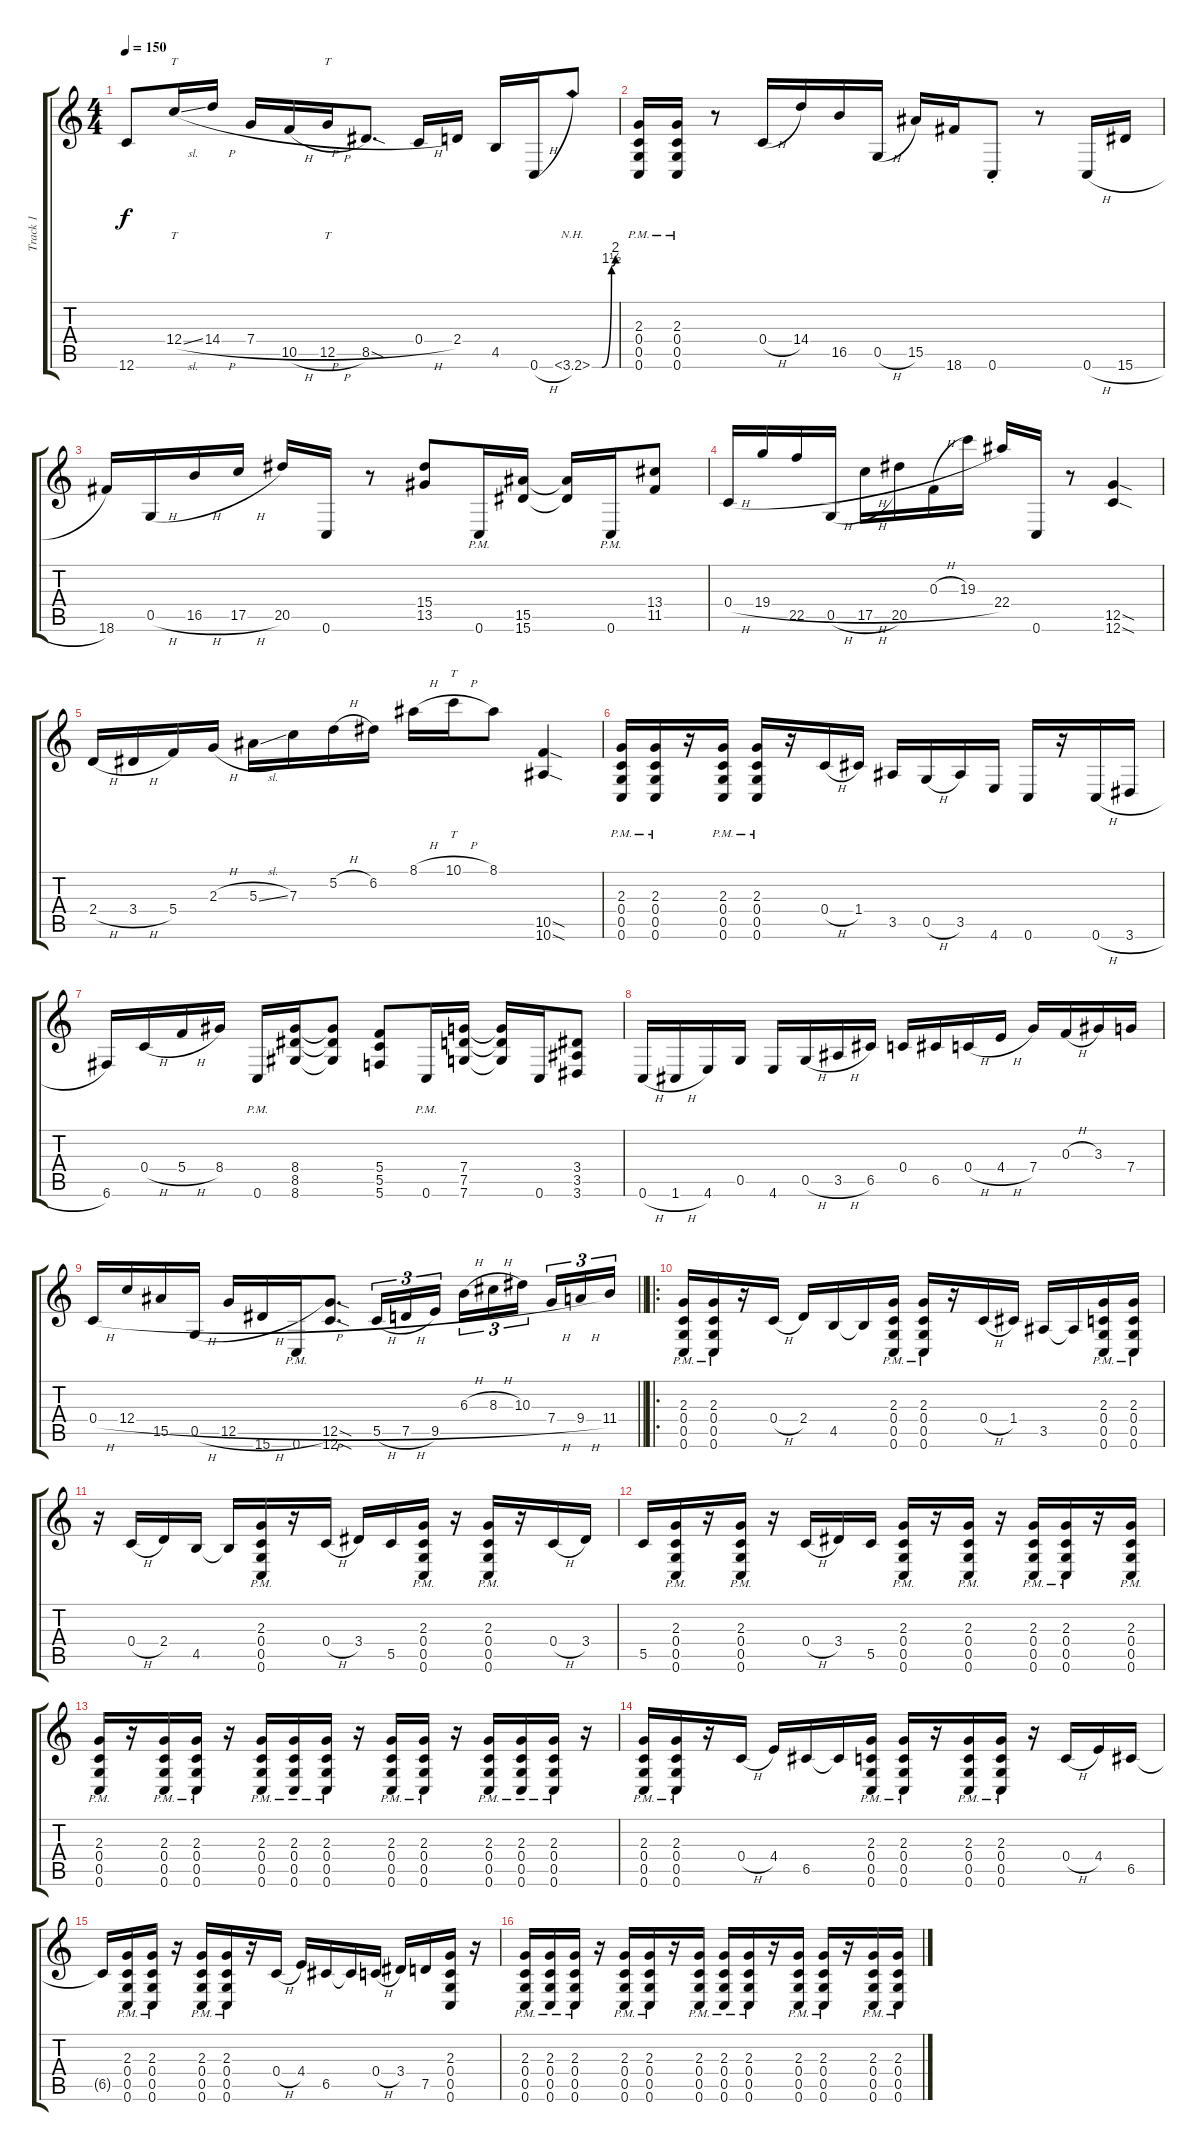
\track ("Track 1" "Track 1") {instrument overdrivenguitar}
\staff {score tabs}
\tuning (D4 A3 F3 C3 G2 C2) {hide}
\ts (4 4)
\tempo 150
\clef g2
\ks c
12.6{t}.8{dy f} 12.4{sl}.16{tt} 14.4{h}.16 7.4{h}.16 10.5{h}.16 12.5{h}.16{tt} 8.5{sod}.8{d} 0.4{h}.16 2.4.16 4.5.16 0.6{h}.16 3.6{be (custom 0 0 25 0 50 6 60 8) nh}.8 |
(2.3{pm} 0.4{pm} 0.5{pm} 0.6{pm}).16 (2.3{pm} 0.4{pm} 0.5{pm} 0.6{pm}).16 r.8 0.4{h}.16 14.4.16 16.5.16 0.5{h}.16 15.5.16 18.6.16 0.6{st}.8 r.8 0.6{h}.16 15.6{h}.16 |
18.6.16 0.5{h}.16 16.5{h}.16 17.5{h}.16 20.5.16 0.6.16 r.8 (15.4 13.5).8 0.6{pm}.16 (15.5 15.6).16 (15.5{t} 15.6{t}).16 0.6{pm}.16 (13.4 11.5).8 |
0.4{h}.16 19.4{h}.16 22.5.16 0.5{h}.16 17.5{h}.16 20.5.16 0.3{h}.16 19.3.16 22.4.16 0.6.16 r.8 (12.5{sod} 12.6{sod}).4 |
2.4{h}.16 3.4{h}.16 5.4.16 2.3{h}.16 5.3{sl}.16 7.3.16 5.2{h}.16 6.2.16 8.1{h}.16 10.1{h}.16{tt} 8.1.8 (10.5{sod} 10.6{sod}).4 |
(2.3{pm} 0.4{pm} 0.5{pm} 0.6{pm}).16 (2.3{pm} 0.4{pm} 0.5{pm} 0.6{pm}).16 r.16 (2.3{pm} 0.4{pm} 0.5{pm} 0.6{pm}).16 (2.3{pm} 0.4{pm} 0.5{pm} 0.6{pm}).16 r.16 0.4{h}.16 1.4.16 3.5.16 0.5{h}.16 3.5.16 4.6.16 0.6.16 r.16 0.6{h}.16 3.6{h}.16 |
6.6.16 0.4{h}.16 5.4{h}.16 8.4.16 0.6{pm}.16 (8.4 8.5 8.6).16 (8.4{t} 8.5{t} 8.6{t}).8 (5.4 5.5 5.6).8 0.6{pm}.16 (7.4 7.5 7.6).16 (7.4{t} 7.5{t} 7.6{t}).16 0.6.16 (3.4 3.5 3.6).8 |
0.6{h}.16 1.6{h}.16 4.6.16 0.5.16 4.6.16 0.5{h}.16 3.5{h}.16 6.5.16 0.4.16 6.5.16 0.4{h}.16 4.4{h}.16 7.4.16 0.3{h}.16 3.3.16 7.4.16 |
\barLineRight lightlight
0.4{h}.16 12.4{h}.16 15.5.16 0.5{h}.16 12.5{h}.16 15.6.16 0.6{pm}.16 (12.5{sod} 12.6{sod}).8{d} 5.5{h}.16{tu (3 2)} 7.5{h}.16{tu (3 2)} 9.5.16{tu (3 2)} 6.3{h}.16{tu (3 2)} 8.3{h}.16{tu (3 2)} 10.3.16{tu (3 2) beam splitsecondary} 7.4{h}.16{tu (3 2)} 9.4{h}.16{tu (3 2)} 11.4.16{tu (3 2)} |
\ro
(2.3{pm} 0.4{pm} 0.5{pm} 0.6{pm}).16 (2.3{pm} 0.4{pm} 0.5{pm} 0.6{pm}).16 r.16 0.4{h}.16 2.4.16 4.5.16 4.5{t}.16 (2.3{pm} 0.4{pm} 0.5{pm} 0.6{pm}).16 (2.3{pm} 0.4{pm} 0.5{pm} 0.6{pm}).16 r.16 0.4{h}.16 1.4.16 3.5.16 3.5{t}.16 (2.3{pm} 0.4{pm} 0.5{pm} 0.6{pm}).16 (2.3{pm} 0.4{pm} 0.5{pm} 0.6{pm}).16 |
r.16 0.4{h}.16 2.4.16 4.5.16 4.5{t}.16 (2.3{pm} 0.4{pm} 0.5{pm} 0.6{pm}).16 r.16 0.4{h}.16 3.4.16 5.5.16 (2.3{pm} 0.4{pm} 0.5{pm} 0.6{pm}).16 r.16 (2.3{pm} 0.4{pm} 0.5{pm} 0.6{pm}).16 r.16 0.4{h}.16 3.4.16 |
5.5.16 (2.3{pm} 0.4{pm} 0.5{pm} 0.6{pm}).16 r.16 (2.3{pm} 0.4{pm} 0.5{pm} 0.6{pm}).16 r.16 0.4{h}.16 3.4.16 5.5.16 (2.3{pm} 0.4{pm} 0.5{pm} 0.6{pm}).16 r.16 (2.3{pm} 0.4{pm} 0.5{pm} 0.6{pm}).16 r.16 (2.3{pm} 0.4{pm} 0.5{pm} 0.6{pm}).16 (2.3{pm} 0.4{pm} 0.5{pm} 0.6{pm}).16 r.16 (2.3{pm} 0.4{pm} 0.5{pm} 0.6{pm}).16 |
(2.3{pm} 0.4{pm} 0.5{pm} 0.6{pm}).16 r.16 (2.3{pm} 0.4{pm} 0.5{pm} 0.6{pm}).16 (2.3{pm} 0.4{pm} 0.5{pm} 0.6{pm}).16 r.16 (2.3{pm} 0.4{pm} 0.5{pm} 0.6{pm}).16 (2.3{pm} 0.4{pm} 0.5{pm} 0.6{pm}).16 (2.3{pm} 0.4{pm} 0.5{pm} 0.6{pm}).16 r.16 (2.3{pm} 0.4{pm} 0.5{pm} 0.6{pm}).16 (2.3{pm} 0.4{pm} 0.5{pm} 0.6{pm}).16 r.16 (2.3{pm} 0.4{pm} 0.5{pm} 0.6{pm}).16 (2.3{pm} 0.4{pm} 0.5{pm} 0.6{pm}).16 (2.3{pm} 0.4{pm} 0.5{pm} 0.6{pm}).16 r.16 |
(2.3{pm} 0.4{pm} 0.5{pm} 0.6{pm}).16 (2.3{pm} 0.4{pm} 0.5{pm} 0.6{pm}).16 r.16 0.4{h}.16 4.4.16 6.5.16 6.5{t}.16 (2.3{pm} 0.4{pm} 0.5{pm} 0.6{pm}).16 (2.3{pm} 0.4{pm} 0.5{pm} 0.6{pm}).16 r.16 (2.3{pm} 0.4{pm} 0.5{pm} 0.6{pm}).16 (2.3{pm} 0.4{pm} 0.5{pm} 0.6{pm}).16 r.16 0.4{h}.16 4.4.16 6.5.16 |
6.5{t}.16 (2.3{pm} 0.4{pm} 0.5{pm} 0.6{pm}).16 (2.3{pm} 0.4{pm} 0.5{pm} 0.6{pm}).16 r.16 (2.3{pm} 0.4{pm} 0.5{pm} 0.6{pm}).16 (2.3{pm} 0.4{pm} 0.5{pm} 0.6{pm}).16 r.16 0.4{h}.16 4.4.16 6.5.16 6.5{t}.16 0.4{h}.16 3.4.16 7.5.16 (2.3 0.4 0.5 0.6).16 r.16 |
(2.3{pm} 0.4{pm} 0.5{pm} 0.6{pm}).16 (2.3{pm} 0.4{pm} 0.5{pm} 0.6{pm}).16 (2.3{pm} 0.4{pm} 0.5{pm} 0.6{pm}).16 r.16 (2.3{pm} 0.4{pm} 0.5{pm} 0.6{pm}).16 (2.3{pm} 0.4{pm} 0.5{pm} 0.6{pm}).16 r.16 (2.3{pm} 0.4{pm} 0.5{pm} 0.6{pm}).16 (2.3{pm} 0.4{pm} 0.5{pm} 0.6{pm}).16 (2.3{pm} 0.4{pm} 0.5{pm} 0.6{pm}).16 r.16 (2.3{pm} 0.4{pm} 0.5{pm} 0.6{pm}).16 (2.3{pm} 0.4{pm} 0.5{pm} 0.6{pm}).16 r.16 (2.3{pm} 0.4{pm} 0.5{pm} 0.6{pm}).16 (2.3{pm} 0.4{pm} 0.5{pm} 0.6{pm}).16
